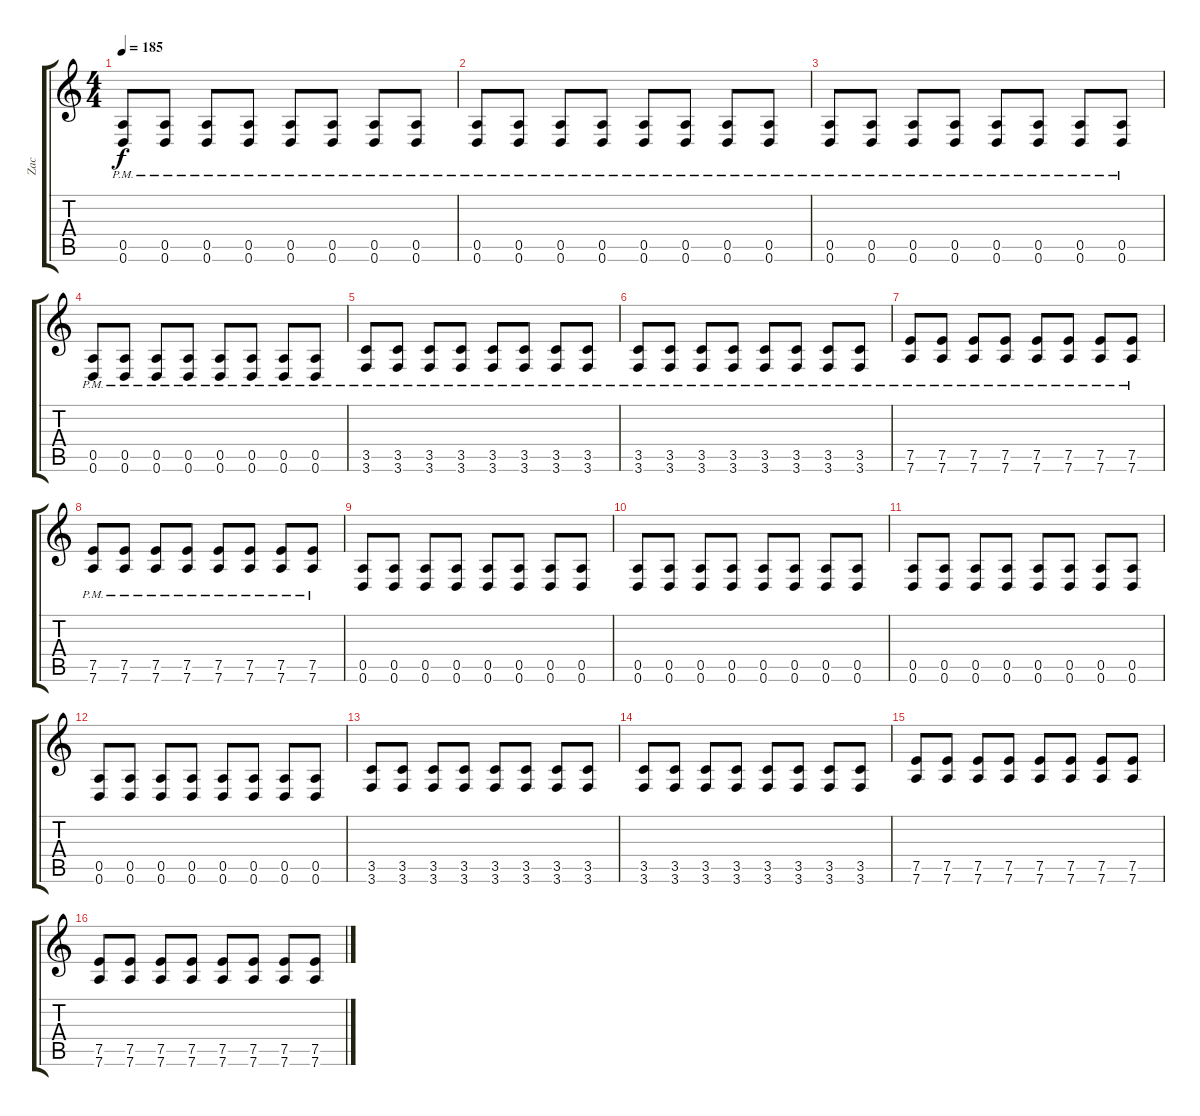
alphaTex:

\track ("Zac" "Zac") {instrument distortionguitar}
\staff {score tabs}
\tuning (E4 B3 G3 D3 A2 D2) {hide}
\ts (4 4)
\tempo 185
\clef g2
\ks c
(0.5{pm} 0.6{pm}).8{dy f} (0.5{pm} 0.6{pm}).8 (0.5{pm} 0.6{pm}).8 (0.5{pm} 0.6{pm}).8 (0.5{pm} 0.6{pm}).8 (0.5{pm} 0.6{pm}).8 (0.5{pm} 0.6{pm}).8 (0.5{pm} 0.6{pm}).8 |
(0.5{pm} 0.6{pm}).8 (0.5{pm} 0.6{pm}).8 (0.5{pm} 0.6{pm}).8 (0.5{pm} 0.6{pm}).8 (0.5{pm} 0.6{pm}).8 (0.5{pm} 0.6{pm}).8 (0.5{pm} 0.6{pm}).8 (0.5{pm} 0.6{pm}).8 |
(0.5{pm} 0.6{pm}).8 (0.5{pm} 0.6{pm}).8 (0.5{pm} 0.6{pm}).8 (0.5{pm} 0.6{pm}).8 (0.5{pm} 0.6{pm}).8 (0.5{pm} 0.6{pm}).8 (0.5{pm} 0.6{pm}).8 (0.5{pm} 0.6{pm}).8 |
(0.5{pm} 0.6{pm}).8 (0.5{pm} 0.6{pm}).8 (0.5{pm} 0.6{pm}).8 (0.5{pm} 0.6{pm}).8 (0.5{pm} 0.6{pm}).8 (0.5{pm} 0.6{pm}).8 (0.5{pm} 0.6{pm}).8 (0.5{pm} 0.6{pm}).8 |
(3.5{pm} 3.6{pm}).8 (3.5{pm} 3.6{pm}).8 (3.5{pm} 3.6{pm}).8 (3.5{pm} 3.6{pm}).8 (3.5{pm} 3.6{pm}).8 (3.5{pm} 3.6{pm}).8 (3.5{pm} 3.6{pm}).8 (3.5{pm} 3.6{pm}).8 |
(3.5{pm} 3.6{pm}).8 (3.5{pm} 3.6{pm}).8 (3.5{pm} 3.6{pm}).8 (3.5{pm} 3.6{pm}).8 (3.5{pm} 3.6{pm}).8 (3.5{pm} 3.6{pm}).8 (3.5{pm} 3.6{pm}).8 (3.5{pm} 3.6{pm}).8 |
(7.5{pm} 7.6{pm}).8 (7.5{pm} 7.6{pm}).8 (7.5{pm} 7.6{pm}).8 (7.5{pm} 7.6{pm}).8 (7.5{pm} 7.6{pm}).8 (7.5{pm} 7.6{pm}).8 (7.5{pm} 7.6{pm}).8 (7.5{pm} 7.6{pm}).8 |
(7.5{pm} 7.6{pm}).8 (7.5{pm} 7.6{pm}).8 (7.5{pm} 7.6{pm}).8 (7.5{pm} 7.6{pm}).8 (7.5{pm} 7.6{pm}).8 (7.5{pm} 7.6{pm}).8 (7.5{pm} 7.6{pm}).8 (7.5{pm} 7.6{pm}).8 |
(0.5 0.6).8 (0.5 0.6).8 (0.5 0.6).8 (0.5 0.6).8 (0.5 0.6).8 (0.5 0.6).8 (0.5 0.6).8 (0.5 0.6).8 |
(0.5 0.6).8 (0.5 0.6).8 (0.5 0.6).8 (0.5 0.6).8 (0.5 0.6).8 (0.5 0.6).8 (0.5 0.6).8 (0.5 0.6).8 |
(0.5 0.6).8 (0.5 0.6).8 (0.5 0.6).8 (0.5 0.6).8 (0.5 0.6).8 (0.5 0.6).8 (0.5 0.6).8 (0.5 0.6).8 |
(0.5 0.6).8 (0.5 0.6).8 (0.5 0.6).8 (0.5 0.6).8 (0.5 0.6).8 (0.5 0.6).8 (0.5 0.6).8 (0.5 0.6).8 |
(3.5 3.6).8 (3.5 3.6).8 (3.5 3.6).8 (3.5 3.6).8 (3.5 3.6).8 (3.5 3.6).8 (3.5 3.6).8 (3.5 3.6).8 |
(3.5 3.6).8 (3.5 3.6).8 (3.5 3.6).8 (3.5 3.6).8 (3.5 3.6).8 (3.5 3.6).8 (3.5 3.6).8 (3.5 3.6).8 |
(7.5 7.6).8 (7.5 7.6).8 (7.5 7.6).8 (7.5 7.6).8 (7.5 7.6).8 (7.5 7.6).8 (7.5 7.6).8 (7.5 7.6).8 |
(7.5 7.6).8 (7.5 7.6).8 (7.5 7.6).8 (7.5 7.6).8 (7.5 7.6).8 (7.5 7.6).8 (7.5 7.6).8 (7.5 7.6).8
